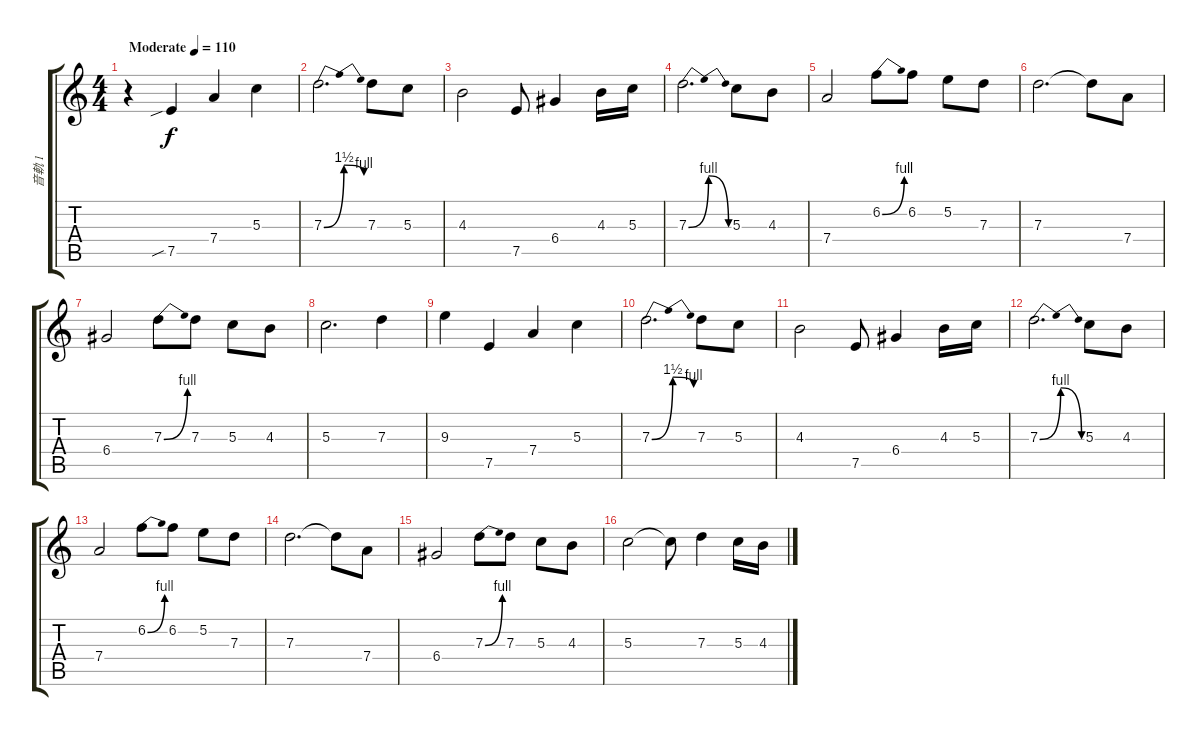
\track ("音軌 1" "音軌 1") {instrument distortionguitar}
\staff {score tabs}
\tuning (E4 B3 G3 D3 A2 E2) {hide}
\ts (4 4)
\tempo (110 "Moderate")
\clef g2
\ks c
r.4{dy f instrument distortionguitar} 7.5{sib}.4 7.4.4 5.3.4 |
7.3{be (bendrelease 0 0 15 6 45 6 60 4)}.2{d} 7.3.8 5.3.8 |
4.3.2 7.5.8 6.4.4 4.3.16 5.3.16 |
7.3{be (bendrelease 0 0 15 4 50 4 60 0)}.2{d} 5.3.8 4.3.8 |
7.4.2 6.2{be (bend 0 0 60 4)}.8 6.2.8 5.2.8 7.3.8 |
7.3.2{d} 7.3{t}.8 7.4.8 |
6.4.2 7.3{be (bend 0 0 60 4)}.8 7.3.8 5.3.8 4.3.8 |
5.3.2{d} 7.3.4 |
9.3.4 7.5.4 7.4.4 5.3.4 |
7.3{be (bendrelease 0 0 15 6 45 6 60 4)}.2{d} 7.3.8 5.3.8 |
4.3.2 7.5.8 6.4.4 4.3.16 5.3.16 |
7.3{be (bendrelease 0 0 15 4 50 4 60 0)}.2{d} 5.3.8 4.3.8 |
7.4.2 6.2{be (bend 0 0 60 4)}.8 6.2.8 5.2.8 7.3.8 |
7.3.2{d} 7.3{t}.8 7.4.8 |
6.4.2 7.3{be (bend 0 0 60 4)}.8 7.3.8 5.3.8 4.3.8 |
5.3.2 5.3{t}.8 7.3.4 5.3.16 4.3.16
